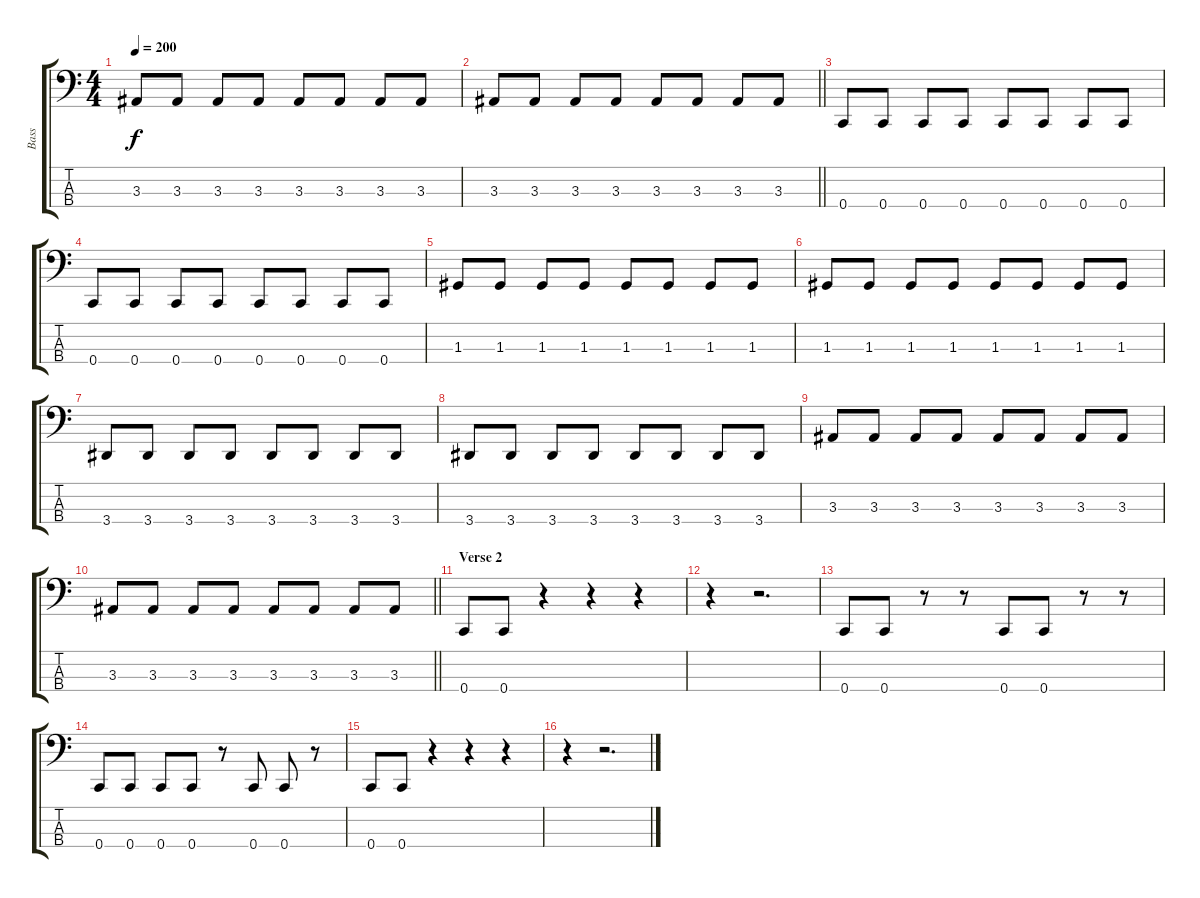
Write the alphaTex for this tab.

\track ("Bass" "Bass") {instrument electricbasspick}
\staff {score tabs}
\tuning (F2 C2 G1 C1) {hide}
\ts (4 4)
\tempo 200
\clef f4
\ks c
3.3.8{dy f} 3.3.8 3.3.8 3.3.8 3.3.8 3.3.8 3.3.8 3.3.8 |
\barLineRight lightlight
3.3.8 3.3.8 3.3.8 3.3.8 3.3.8 3.3.8 3.3.8 3.3.8 |
0.4.8 0.4.8 0.4.8 0.4.8 0.4.8 0.4.8 0.4.8 0.4.8 |
0.4.8 0.4.8 0.4.8 0.4.8 0.4.8 0.4.8 0.4.8 0.4.8 |
1.3.8 1.3.8 1.3.8 1.3.8 1.3.8 1.3.8 1.3.8 1.3.8 |
1.3.8 1.3.8 1.3.8 1.3.8 1.3.8 1.3.8 1.3.8 1.3.8 |
3.4.8 3.4.8 3.4.8 3.4.8 3.4.8 3.4.8 3.4.8 3.4.8 |
3.4.8 3.4.8 3.4.8 3.4.8 3.4.8 3.4.8 3.4.8 3.4.8 |
3.3.8 3.3.8 3.3.8 3.3.8 3.3.8 3.3.8 3.3.8 3.3.8 |
\barLineRight lightlight
3.3.8 3.3.8 3.3.8 3.3.8 3.3.8 3.3.8 3.3.8 3.3.8 |
\section ("" "Verse 2")
0.4.8 0.4.8 r.4 r.4 r.4 |
r.4 r.2{d} |
0.4.8 0.4.8 r.8 r.8 0.4.8 0.4.8 r.8 r.8 |
0.4.8 0.4.8 0.4.8 0.4.8 r.8 0.4.8 0.4.8 r.8 |
0.4.8 0.4.8 r.4 r.4 r.4 |
r.4 r.2{d}
